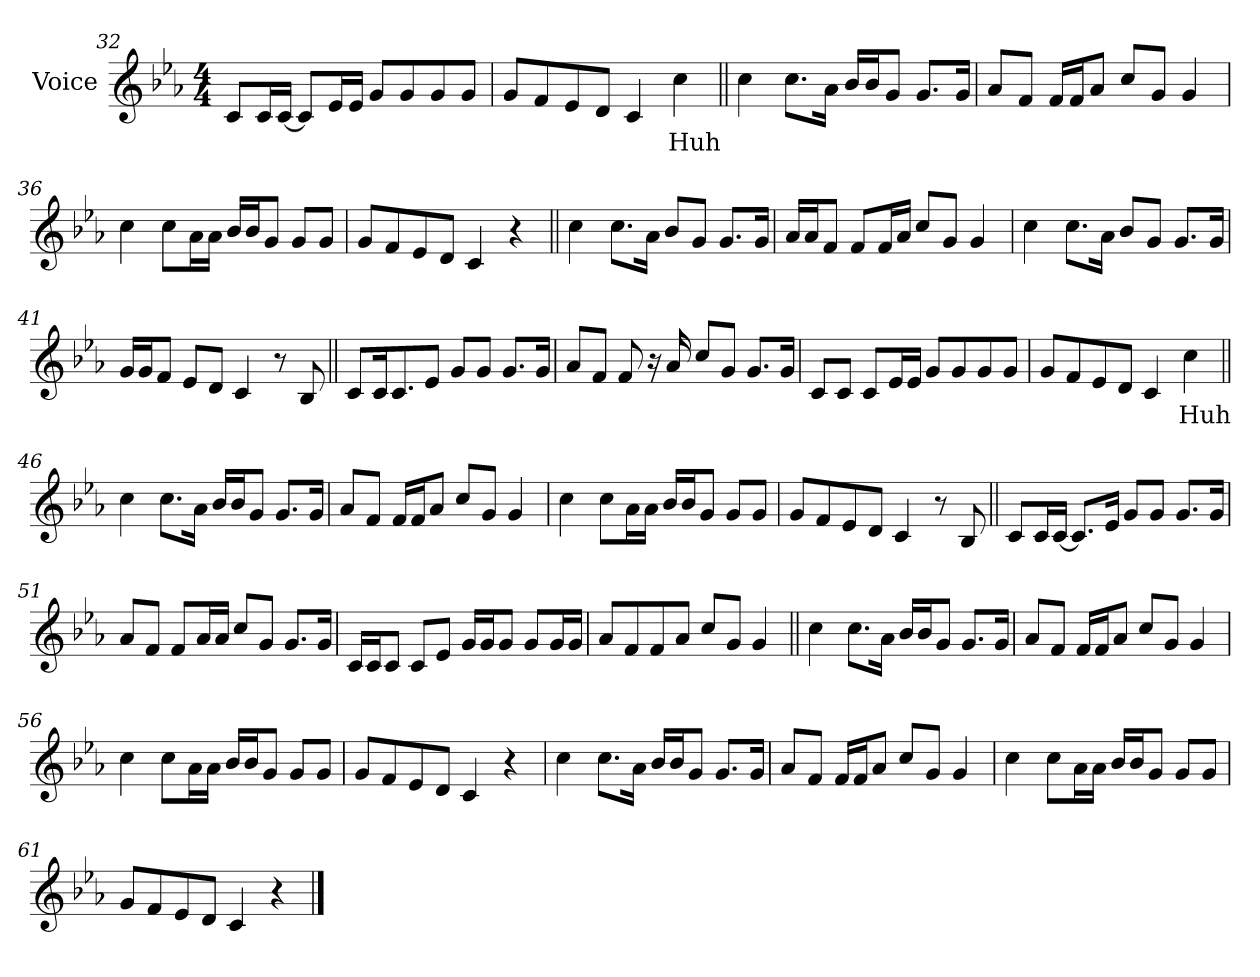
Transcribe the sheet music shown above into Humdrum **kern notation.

**kern	**text
*part1	*part1
*staff1	*staff1
*I"Voice	*
*I'Vc..	*
*clefG2	*
*k[b-e-a-]	*
*M4/4	*
=32	=32
8cL	.
16cL	.
[16cJJ	.
8cL]	.
16e-L	.
16e-JJ	.
8gL	.
8g	.
8g	.
8gJ	.
=33	=33
8gL	.
8f	.
8e-	.
8dJ	.
4c	.
4cc	Huh
=34||	=34||
4cc	.
8.ccL	.
16a-Jk	.
16b-LL	.
16b-J	.
8gJ	.
8.gL	.
16gJk	.
=35	=35
8a-L	.
8fJ	.
16fLL	.
16fJ	.
8a-J	.
8ccL	.
8gJ	.
4g	.
=36	=36
4cc	.
8ccL	.
16a-L	.
16a-JJ	.
16b-LL	.
16b-J	.
8gJ	.
8gL	.
8gJ	.
=37	=37
8gL	.
8f	.
8e-	.
8dJ	.
4c	.
4r	.
=38||	=38||
4cc	.
8.ccL	.
16a-Jk	.
8b-L	.
8gJ	.
8.gL	.
16gJk	.
=39	=39
16a-LL	.
16a-J	.
8fJ	.
8fL	.
16fL	.
16a-JJ	.
8ccL	.
8gJ	.
4g	.
=40	=40
4cc	.
8.ccL	.
16a-Jk	.
8b-L	.
8gJ	.
8.gL	.
16gJk	.
=41	=41
16gLL	.
16gJ	.
8fJ	.
8e-L	.
8dJ	.
4c	.
8r	.
8B-	.
=42||	=42||
8cL	.
16cK	.
8.c	.
8e-J	.
8gL	.
8gJ	.
8.gL	.
16gJk	.
=43	=43
8a-L	.
8fJ	.
8f	.
16r	.
16a-	.
8ccL	.
8gJ	.
8.gL	.
16gJk	.
=44	=44
8cL	.
8cJ	.
8cL	.
16e-L	.
16e-JJ	.
8gL	.
8g	.
8g	.
8gJ	.
=45	=45
8gL	.
8f	.
8e-	.
8dJ	.
4c	.
4cc	Huh
=46||	=46||
4cc	.
8.ccL	.
16a-Jk	.
16b-LL	.
16b-J	.
8gJ	.
8.gL	.
16gJk	.
=47	=47
8a-L	.
8fJ	.
16fLL	.
16fJ	.
8a-J	.
8ccL	.
8gJ	.
4g	.
=48	=48
4cc	.
8ccL	.
16a-L	.
16a-JJ	.
16b-LL	.
16b-J	.
8gJ	.
8gL	.
8gJ	.
=49	=49
8gL	.
8f	.
8e-	.
8dJ	.
4c	.
8r	.
8B-	.
=50||	=50||
8cL	.
16cL	.
[16cJJ	.
8.cL]	.
16e-Jk	.
8gL	.
8gJ	.
8.gL	.
16gJk	.
=51	=51
8a-L	.
8fJ	.
8fL	.
16a-L	.
16a-JJ	.
8ccL	.
8gJ	.
8.gL	.
16gJk	.
=52	=52
16cLL	.
16cJ	.
8cJ	.
8cL	.
8e-J	.
16gLL	.
16gJ	.
8gJ	.
8gL	.
16gL	.
16gJJ	.
=53	=53
8a-L	.
8f	.
8f	.
8a-J	.
8ccL	.
8gJ	.
4g	.
=54||	=54||
4cc	.
8.ccL	.
16a-Jk	.
16b-LL	.
16b-J	.
8gJ	.
8.gL	.
16gJk	.
=55	=55
8a-L	.
8fJ	.
16fLL	.
16fJ	.
8a-J	.
8ccL	.
8gJ	.
4g	.
=56	=56
4cc	.
8ccL	.
16a-L	.
16a-JJ	.
16b-LL	.
16b-J	.
8gJ	.
8gL	.
8gJ	.
=57	=57
8gL	.
8f	.
8e-	.
8dJ	.
4c	.
4r	.
=58	=58
4cc	.
8.ccL	.
16a-Jk	.
16b-LL	.
16b-J	.
8gJ	.
8.gL	.
16gJk	.
=59	=59
8a-L	.
8fJ	.
16fLL	.
16fJ	.
8a-J	.
8ccL	.
8gJ	.
4g	.
=60	=60
4cc	.
8ccL	.
16a-L	.
16a-JJ	.
16b-LL	.
16b-J	.
8gJ	.
8gL	.
8gJ	.
=61	=61
8gL	.
8f	.
8e-	.
8dJ	.
4c	.
4r	.
==	==
*-	*-
